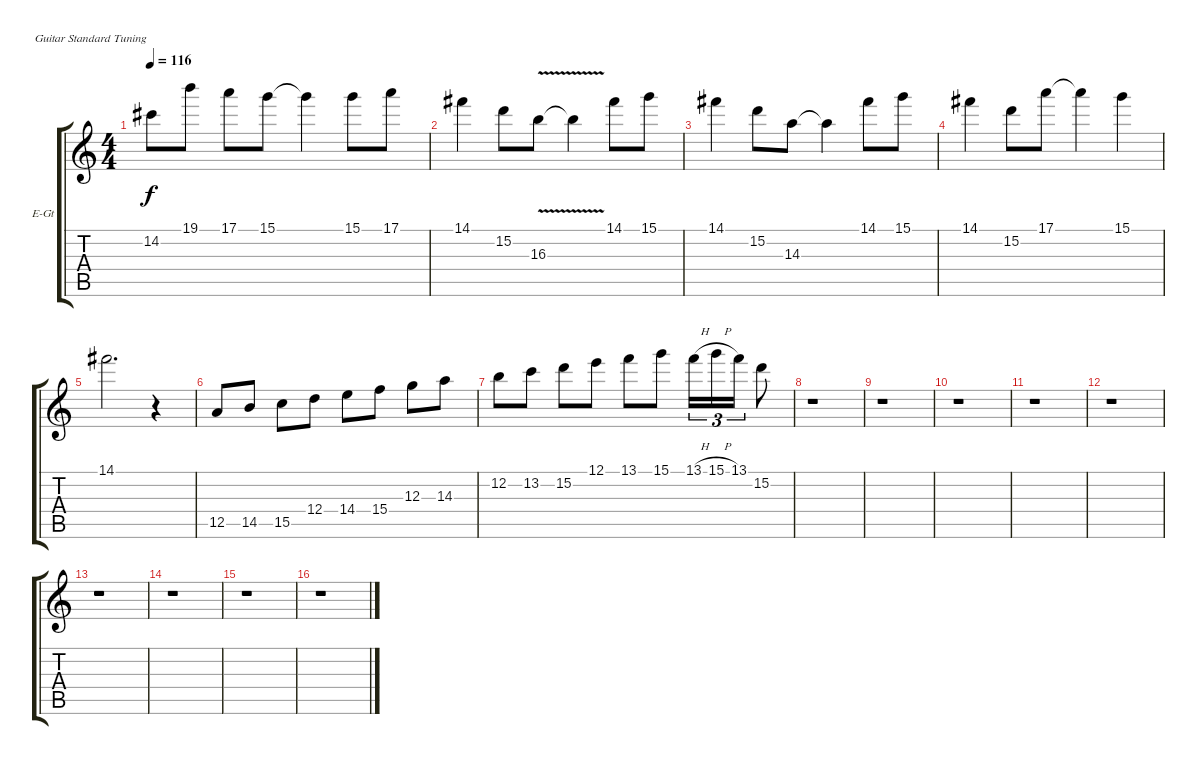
\bracketExtendMode groupsimilarinstruments
\firstSystemTrackNameOrientation horizontal
\otherSystemsTrackNameOrientation horizontal
\track ("Gtr. 2, Gtr.5" "E-Gt") {instrument overdrivenguitar}
\staff {score tabs}
\tuning (E4 B3 G3 D3 A2 E2)
\ts (4 4)
\tempo 116
\clef g2
\ks c
14.2.8{dy f} 19.1.8 17.1.8 15.1.8 15.1{t}.4 15.1.8 17.1.8 |
14.1.4 15.2.8 16.3{v}.8 16.3{v t}.4 14.1.8 15.1.8 |
14.1.4 15.2.8 14.3.8 14.3{t}.4 14.1.8 15.1.8 |
14.1.4 15.2.8 17.1.8 17.1{t}.4 15.1.4 |
14.1.2{d} r.4 |
12.5.8 14.5.8 15.5.8 12.4.8 14.4.8 15.4.8 12.3.8 14.3.8 |
12.2.8 13.2.8 15.2.8 12.1.8 13.1.8 15.1.8 13.1{h}.16{tu (3 2)} 15.1{h}.16{tu (3 2)} 13.1.16{tu (3 2)} 15.2.8 |
r.1 |
r.1 |
r.1 |
r.1 |
r.1 |
r.1 |
r.1 |
r.1 |
r.1
